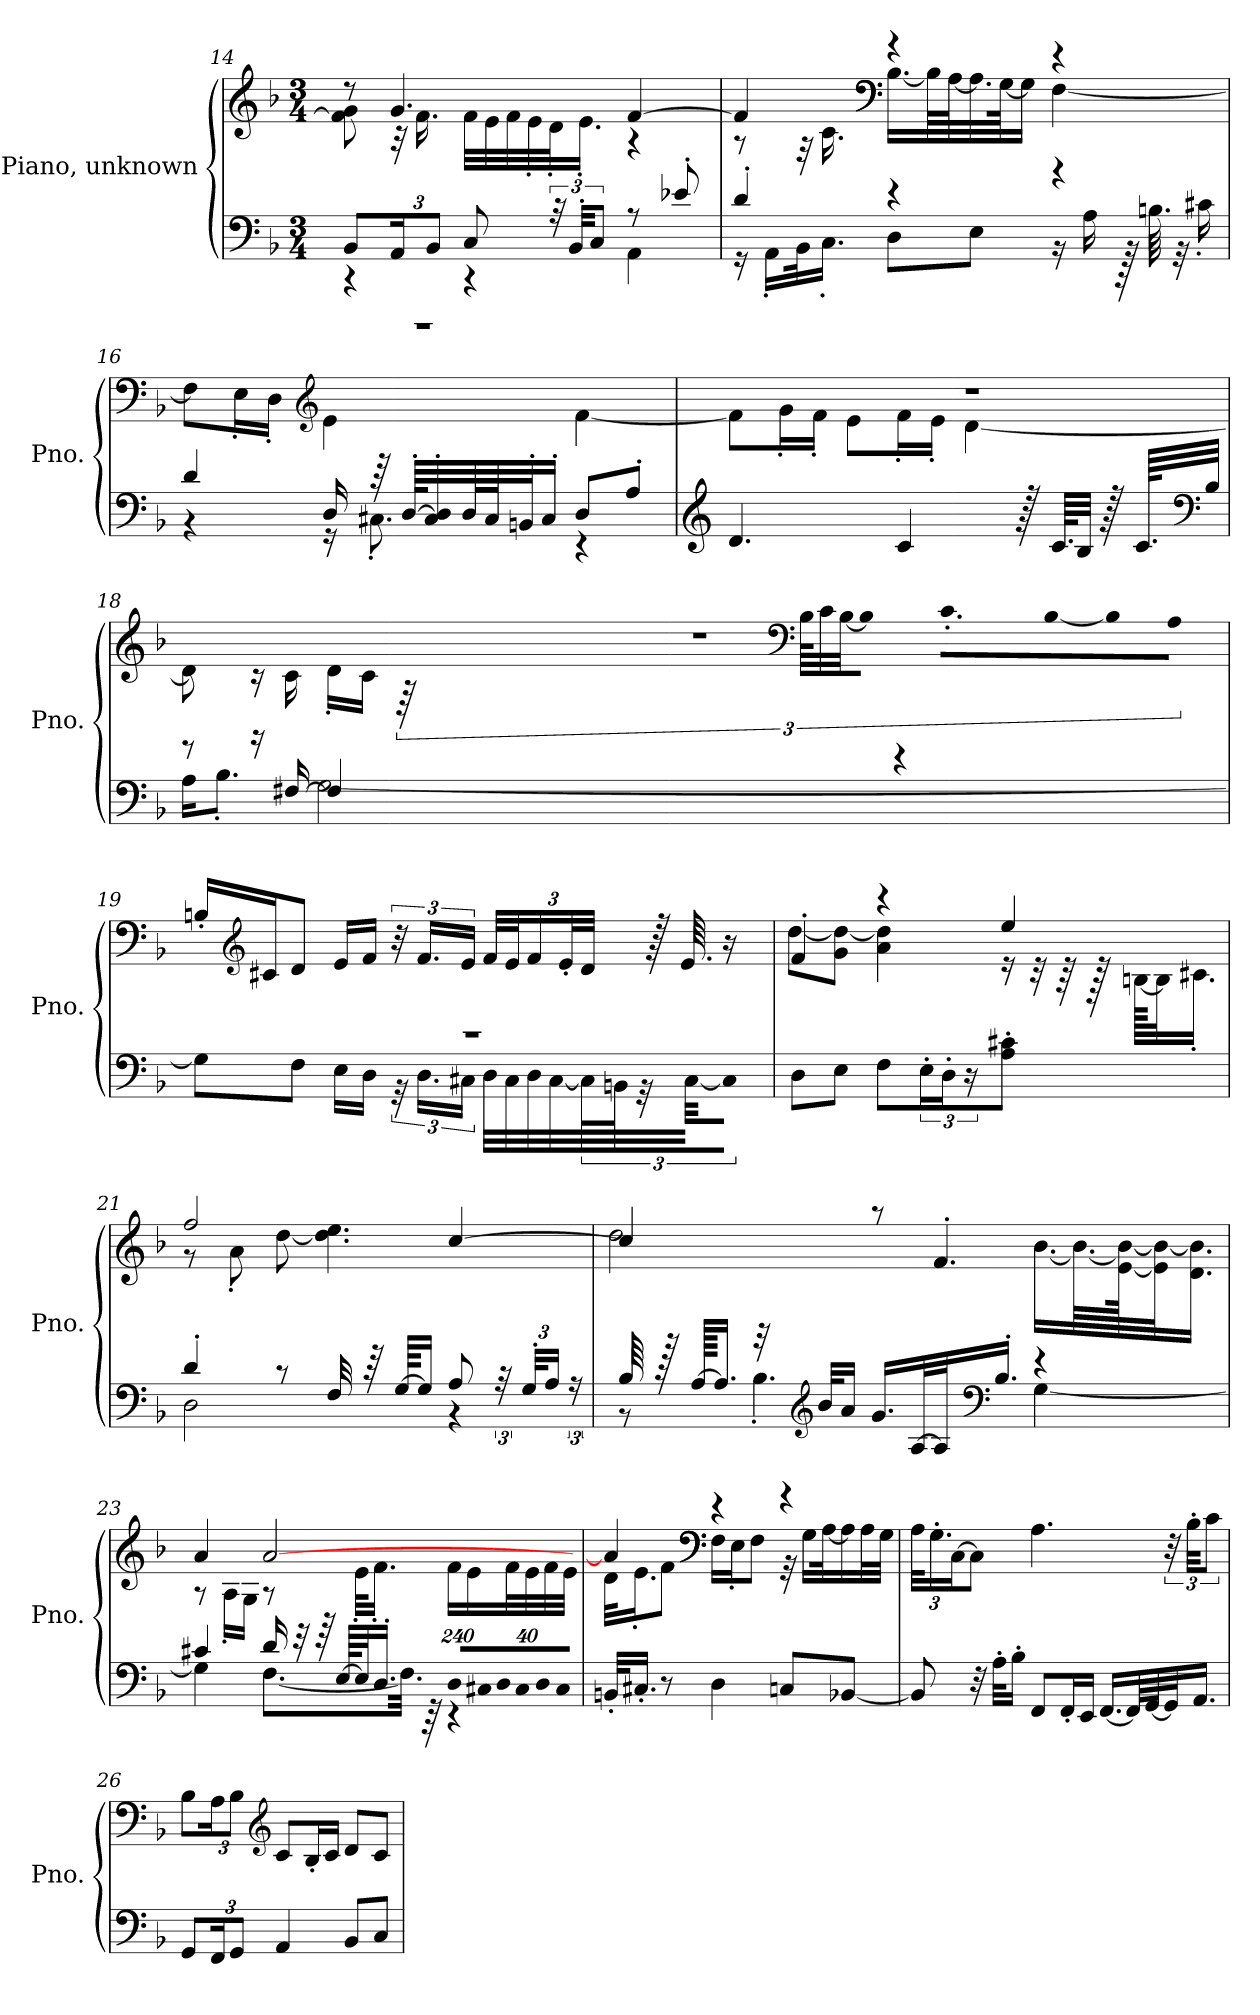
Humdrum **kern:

**kern	**kern
*part1	*part1
*staff2	*staff1
*I"Piano, unknown	*
*I'Pno.	*
*clefF4	*clefG2
*k[b-]	*k[b-]
*M3/4	*M3/4
=14	=14
*^	*^
8BB-/L	4r	8r	8f\] 8g\
*Xbrackettup	*	*	*
24AA/K	.	4.g/	32r
.	.	.	16.f\
12BB-/J	.	.	.
8C/	4r	.	32f\LLL
.	.	.	32e\
.	.	.	32f\
.	.	.	32e'\
*brackettup	*	*	*
48r	.	.	32d'\J
48BB-'/KKL	.	.	.
.	.	.	16.e'\JJ
12C/J	.	.	.
8r	4AA\	[4f/	4r
8e-X'/	.	.	.
!!LO:LB:g=z	!!
=15	=15	=15	=15
4d'/	16r	4f/]	8r
.	16AA'\LL	.	.
.	32BB-\K	.	32r
.	16.C'\JJ	.	16.c\
*	*	*clefF4	*
4r	8D\L	4r	[16.B-\LL
.	.	.	64B-\LL]
.	.	.	[64A\J
.	8E\J	.	32.A\]
.	.	.	[64G\JK
.	.	.	16G\JJ]
4r	16r	4r	[4F\
.	16A\	.	.
.	128r	.	.
.	64.Bn\	.	.
.	32r	.	.
.	16c#X'\	.	.
=16	=16	=16	=16
4d/	4r	2.r	8F\L]
.	.	.	16E'\L
.	.	.	16D'\JJ
*	*	*clefG2	*
16D/	16r	.	4e\
64r	8.C#X'\	.	.
[64D'/KLLL	.	.	.
32C#/' 32D/]'	.	.	.
64D/L	.	.	.
64C#/J	.	.	.
32BBn'/J	.	.	.
16C#'/JJ	.	.	.
8D/L	4r	.	[4f\
8A'/J	.	.	.
*v	*v	*	*
!!LO:PB:g=z	!!
=17	=17	=17
*clefG2	*	*
4.d/	2.r	8f\L]
.	.	16g'\L
.	.	16f'\JJ
.	.	8e\L
4c/	.	16f'\L
.	.	16e'\JJ
.	.	[4d\
128r	.	.
64.c/KLLL	.	.
32B-/JJJ	.	.
128r	.	.
64.c/KLLL	.	.
*clefF4	*	*
32B-/JJJ	.	.
=18	=18	=18
*^	*	*
8r	16A\KL	2.r	8d\]
.	8.B-'\J	.	.
16r	.	.	16r
[16F#X/	.	.	16c\
4F#/]	[2G\	.	16d'\LL
.	.	.	16c\JJ
.	.	.	96r
*	*	*clefF4	*
.	.	.	96B-\KLLL
.	.	.	48c\
.	.	.	[48B-\J
.	.	.	16B-\JJ]
4r	.	.	32.c'\LLL
.	.	.	[64B-\JK
.	.	.	16B-\J]
.	.	.	8A\J
*	*	*v	*v
!!LO:LB:g=z
=19	=19	=19
2.r	8G\L]	16Bn'/LL
*	*	*clefG2
.	.	16c#X/J
.	8F\J	8d/J
.	16E\LL	16e/LL
.	16D\JJ	16f/JJ
.	48r	48r
.	24.D\LL	24.f/LL
.	24C#X\JJ	24e/JJ
.	32D\LLL	32f/LLL
.	32C#\	32e/J
*	*	*Xbrackettup
.	32D\	24f/
.	[32C#\	.
.	.	48e'/L
.	96C#\L]	32d/JJJ
.	96BBn\JJJJ	.
.	48r	.
.	.	128r
.	.	64.e/
.	[48C#\KLL	.
.	16C#\JJ]	16r
*v	*v	*
=20	=20
*	*^
8D\L	4f'/	[8dd\L
8E\J	.	8g\ 8dd\_J
8F\L	4r	4a\ 4dd\]
24E'\L	.	.
24D'\JJ	.	.
24r	.	.
4A\' 4c#X\'	4ee/	16r
.	.	32r
.	.	64r
.	.	128r
.	.	[128Bn\KKLLL
.	.	32B\J]
.	.	16.c#X'\JJ
!!LO:LB:g=z	!!
=21	=21	=21
*^	*	*
4d'/	2D\	2ff/	8r
.	.	.	8a'\
8r	.	.	[8dd\
32F/	.	.	4.dd\] 4.ee\
64r	.	.	.
[64G/KKLL	.	.	.
16G/JJ]	.	.	.
8A/	4r	[4cc/	.
48r	.	.	.
48G'/KLL	.	.	.
24A/JJ	.	.	.
24r	.	.	.
=22	=22	=22	=22
64B-/	8r	4cc/]	2dd\
128r	.	.	.
[128A/KKKLL	.	.	.
16.A/JJ]	.	.	.
32r	4.B-'\	.	.
*clefG2	*	*	*
32b-/KLL	.	.	.
16a/JJ	.	.	.
16.g/LL	.	8r	.
[32A/L	.	.	.
32A/J]	.	4.f'/	.
*clefF4	*	*	*
16.B-'/JJ	.	.	.
4r	[4G\	.	[16.b-\LL
.	.	.	64.b-\LL_
.	.	.	[128e\ 128b-\_JK
.	.	.	32e\] 32b-\_J
.	.	.	16.d\ 16.b-\]JJ
!!LO:LB:g=z	!!
=23	=23	=23	=23
4c#X/	4G\]	4a/	8r
.	.	.	16A'\LL
.	.	.	16G\JJ
16d/	[8.F\L	[2a/	8r
32r	.	.	.
64r	.	.	.
[64E/KLLL	.	.	.
32E/J]	.	.	32e'\KLL
16.D'/JJ	.	.	16.f'\JJ
.	32.F\Jkk]	.	.
.	64r	.	.
*Xbrackettup	*	*	*
!LO:N:vis=16	!	!	!
1920%137D/LL	4r	.	16f\LL
.	.	.	16e\
!LO:N:vis=32	!	!	!
640%23C#X/L	.	.	.
!LO:N:vis=32	!	!	!
640%23D/	.	.	.
.	.	.	32f\L
!LO:N:vis=32	!	!	!
640%23C#/	.	.	.
.	.	.	32e\
!LO:N:vis=32	!	!	!
640%23D/	.	.	.
.	.	.	32f\
!LO:N:vis=32	!	!	!
640%23C#/JJJ	.	.	.
.	.	.	32e\JJJ
.	960ryy	960ryy	960ryy
*v	*v	*	*
=24	=24	=24
32BBn'/KLL	4a/]	32d\KLL
16.C#X'/JJ	.	16.e'\J
8r	.	8f\J
*	*clefF4	*
4D\	4r	16F\LL
.	.	16E'\J
.	.	8F\J
8Cn/L	4r	32r
.	.	16G\LL
.	.	[32A\K
[8BB-X/J	.	16A\]
.	.	32A\L
.	.	32G\JJJ
*	*v	*v
!!LO:LB:g=z
=25	=25
8BB-/]	48A\KLL
.	24.G'\
.	[24C\J
32r	8C\J]
32A'\KLL	.
16B-'\JJ	.
8FF/L	4.A\
16FF'/L	.
16EE/JJ	.
[16.FF/LL	.
64FF/LL]	.
[64GG/J	.
*	*brackettup
32GG/J]	48r
.	48B-'\KKL
16.AA/JJ	.
.	12c\J
=26	=26
8GG/L	8B-\L
*	*Xbrackettup
24FF/K	24A\K
12GG/J	12B-\J
*	*clefG2
4AA/	8c/L
.	16B-'/L
.	16c/JJ
8BB-/L	8d/L
8C/J	8c/J
=	=
*-	*-
